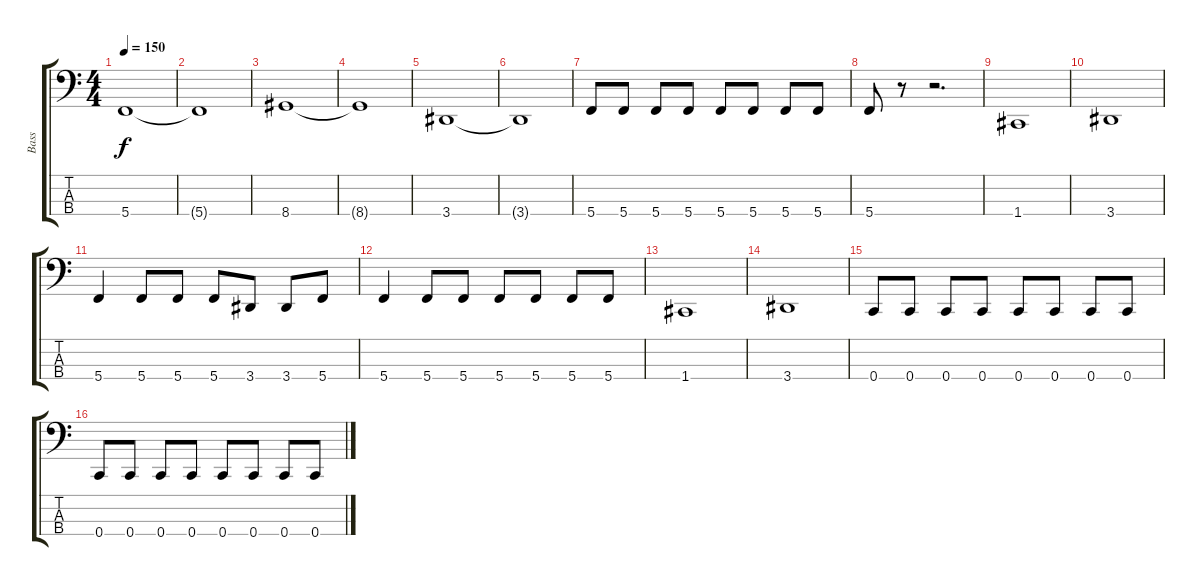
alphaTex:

\track ("Bass" "Bass") {instrument electricbasspick}
\staff {score tabs}
\tuning (F2 C2 G1 C1) {hide}
\ts (4 4)
\tempo 150
\clef f4
\ks c
5.4.1{dy f} |
5.4{t}.1 |
8.4.1 |
8.4{t}.1 |
3.4.1 |
3.4{t}.1 |
5.4.8 5.4.8 5.4.8 5.4.8 5.4.8 5.4.8 5.4.8 5.4.8 |
5.4.8 r.8 r.2{d} |
1.4.1 |
3.4.1 |
5.4.4 5.4.8 5.4.8 5.4.8 3.4.8 3.4.8 5.4.8 |
5.4.4 5.4.8 5.4.8 5.4.8 5.4.8 5.4.8 5.4.8 |
1.4.1 |
3.4.1 |
0.4.8 0.4.8 0.4.8 0.4.8 0.4.8 0.4.8 0.4.8 0.4.8 |
0.4.8 0.4.8 0.4.8 0.4.8 0.4.8 0.4.8 0.4.8 0.4.8
